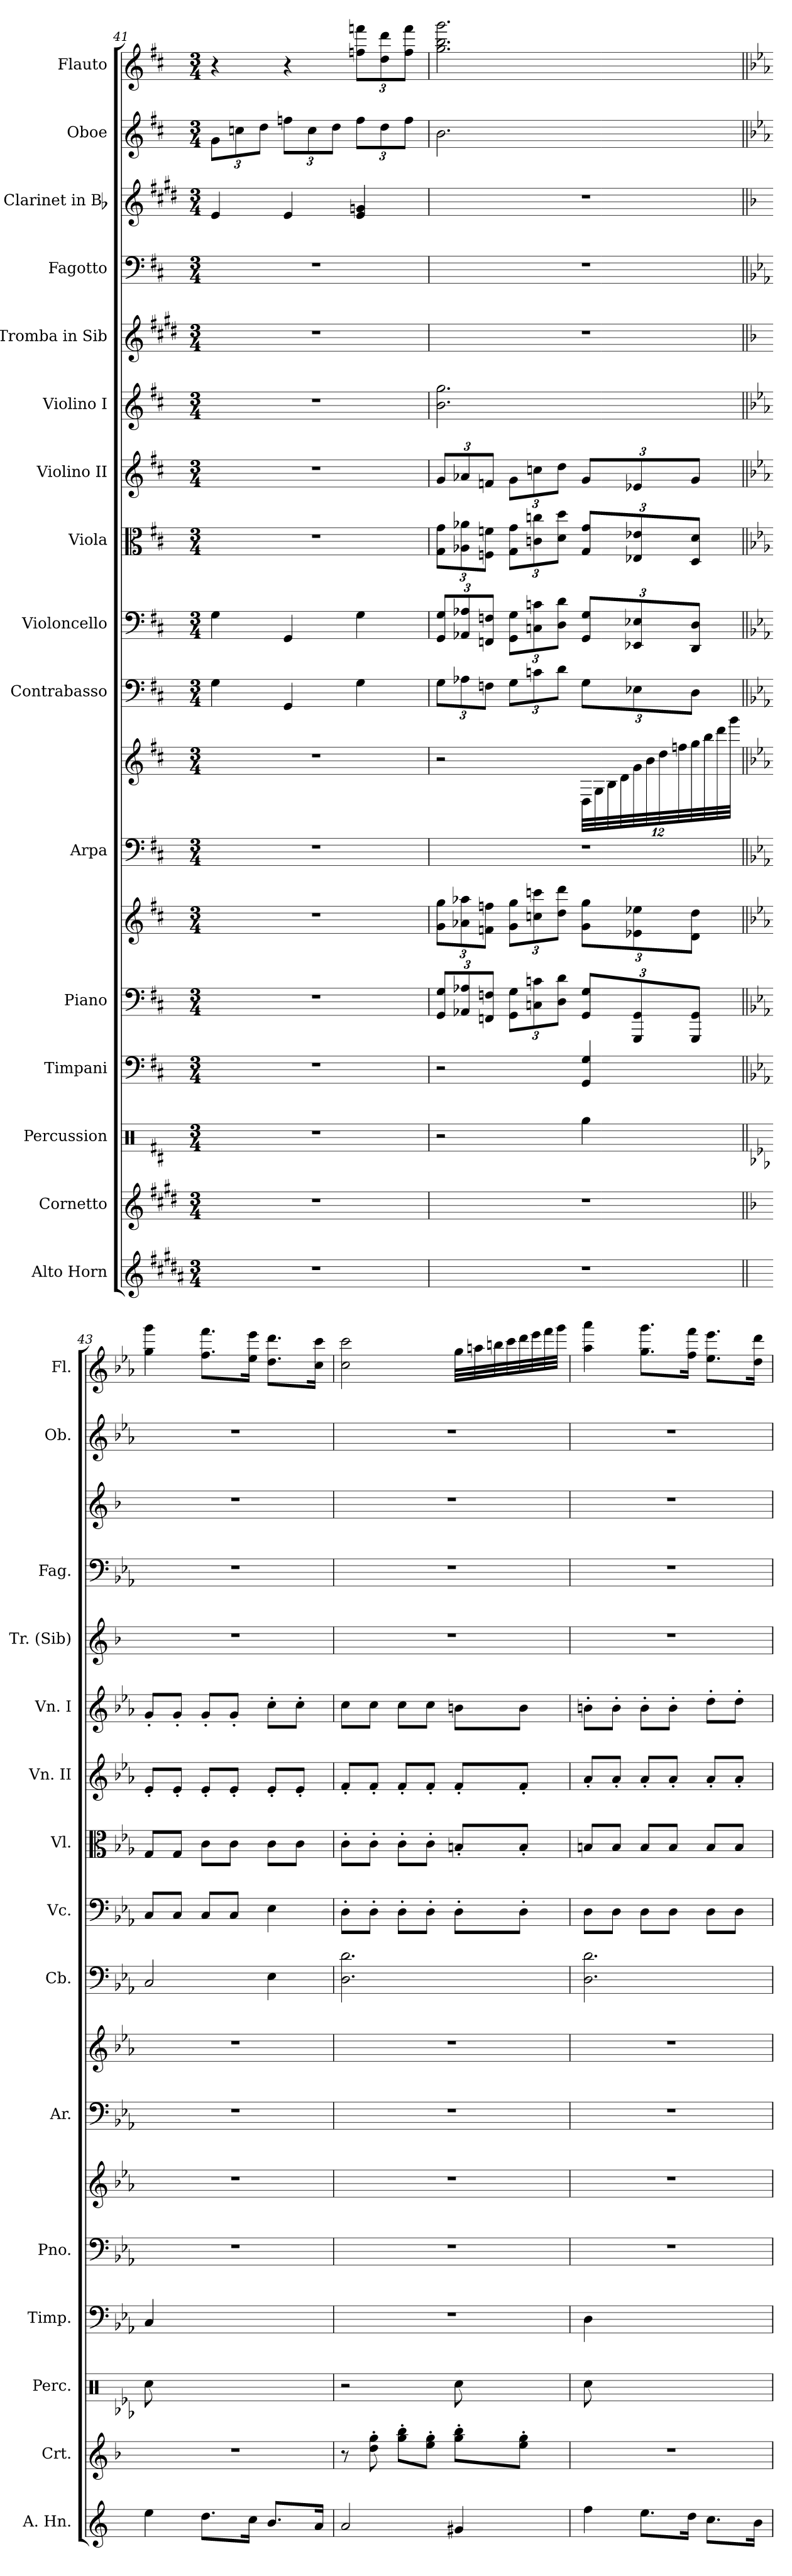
**kern	**kern	**kern	**kern	**kern	**kern	**kern	**kern	**kern	**kern	**kern	**kern	**kern	**kern	**kern	**kern	**kern	**kern
*part16	*part15	*part14	*part13	*part12	*part12	*part11	*part11	*part10	*part9	*part8	*part7	*part6	*part5	*part4	*part3	*part2	*part1
*staff18	*staff17	*staff16	*staff15	*staff14	*staff13	*staff12	*staff11	*staff10	*staff9	*staff8	*staff7	*staff6	*staff5	*staff4	*staff3	*staff2	*staff1
*I"Alto Horn	*I"Cornetto	*I"Percussion	*I"Timpani	*I"Piano	*	*I"Arpa	*	*I"Contrabasso	*I"Violoncello	*I"Viola	*I"Violino II	*I"Violino I	*I"Tromba in Sib	*I"Fagotto	*I"Clarinet in Bb	*I"Oboe	*I"Flauto
*I'A. Hn.	*I'Crt.	*I'Perc.	*I'Timp.	*I'Pno.	*	*I'Ar.	*	*I'Cb.	*I'Vc.	*I'Vl.	*I'Vn. II	*I'Vn. I	*I'Tr. (Sib)	*I'Fag.	*	*I'Ob.	*I'Fl.
*clefG2	*clefG2	*clefX	*clefF4	*clefF4	*clefG2	*clefF4	*clefG2	*clefF4	*clefF4	*clefC3	*clefG2	*clefG2	*clefG2	*clefF4	*clefG2	*clefG2	*clefG2
*ITrd5c9	*ITrd1c2	*	*	*	*	*	*	*ITrd7c12	*	*	*	*	*ITrd1c2	*	*ITrd1c2	*	*
*k[f#c#]	*k[f#c#]	*k[f#c#]	*k[f#c#]	*k[f#c#]	*k[f#c#]	*k[f#c#]	*k[f#c#]	*k[f#c#]	*k[f#c#]	*k[f#c#]	*k[f#c#]	*k[f#c#]	*k[f#c#]	*k[f#c#]	*k[f#c#]	*k[f#c#]	*k[f#c#]
*b:	*b:	*b:	*b:	*b:	*b:	*b:	*b:	*b:	*b:	*b:	*b:	*b:	*b:	*b:	*b:	*b:	*b:
*M3/4	*M3/4	*M3/4	*M3/4	*M3/4	*M3/4	*M3/4	*M3/4	*M3/4	*M3/4	*M3/4	*M3/4	*M3/4	*M3/4	*M3/4	*M3/4	*M3/4	*M3/4
=41	=41	=41	=41	=41	=41	=41	=41	=41	=41	=41	=41	=41	=41	=41	=41	=41	=41
2.r	2.r	2.r	2.r	2.r	2.r	2.r	2.r	4GG\	4G\	2.r	2.r	2.r	2.r	2.r	4d/	12g\L	4r
.	.	.	.	.	.	.	.	.	.	.	.	.	.	.	.	12ccn\	.
.	.	.	.	.	.	.	.	.	.	.	.	.	.	.	.	12dd\J	.
.	.	.	.	.	.	.	.	4GGG/	4GG/	.	.	.	.	.	4d/	12ffn\L	4r
.	.	.	.	.	.	.	.	.	.	.	.	.	.	.	.	12cc\	.
.	.	.	.	.	.	.	.	.	.	.	.	.	.	.	.	12dd\J	.
.	.	.	.	.	.	.	.	4GG\	4G\	.	.	.	.	.	4d/ 4fn/	12ff\L	12ffn\ 12fffn\L
.	.	.	.	.	.	.	.	.	.	.	.	.	.	.	.	12dd\	12dd\ 12ddd\
.	.	.	.	.	.	.	.	.	.	.	.	.	.	.	.	12ff\J	12ff\ 12fff\J
=42	=42	=42	=42	=42	=42	=42	=42	=42	=42	=42	=42	=42	=42	=42	=42	=42	=42
2.r	2.r	2r	2r	12GG/ 12G/L	12g\ 12gg\L	2.r	2r	12GG\L	12GG/ 12G/L	12G\ 12g\L	12g/L	2.b\ 2.gg\	2.r	2.r	2.r	2.b\	2.gg\ 2.bb\ 2.ggg\
.	.	.	.	12AA-X/ 12A-X/	12a-X\ 12aa-X\	.	.	12AA-X\	12AA-X/ 12A-X/	12A-X\ 12a-X\	12a-X/	.	.	.	.	.	.
.	.	.	.	12FFn/ 12Fn/J	12fn\ 12ffn\J	.	.	12FFn\J	12FFn/ 12Fn/J	12Fn\ 12fn\J	12fn/J	.	.	.	.	.	.
.	.	.	.	12GG\ 12G\L	12g\ 12gg\L	.	.	12GG\L	12GG\ 12G\L	12G\ 12g\L	12g\L	.	.	.	.	.	.
.	.	.	.	12Cn\ 12cn\	12ccn\ 12cccn\	.	.	12Cn\	12Cn\ 12cn\	12cn\ 12ccn\	12ccn\	.	.	.	.	.	.
.	.	.	.	12D\ 12d\J	12dd\ 12ddd\J	.	.	12D\J	12D\ 12d\J	12d\ 12dd\J	12dd\J	.	.	.	.	.	.
.	.	4Rgg\	4GG/ 4G/	12GG/ 12G/L	12g\ 12gg\L	.	48D\LLL	12GG\L	12GG/ 12G/L	12G/ 12g/L	12g/L	.	.	.	.	.	.
.	.	.	.	.	.	.	48G\	.	.	.	.	.	.	.	.	.	.
.	.	.	.	.	.	.	48B\	.	.	.	.	.	.	.	.	.	.
.	.	.	.	.	.	.	48d\	.	.	.	.	.	.	.	.	.	.
.	.	.	.	12GGG/ 12GG/	12e-X\ 12ee-X\	.	48g\	12EE-X\	12EE-X/ 12E-X/	12E-X/ 12e-X/	12e-X/	.	.	.	.	.	.
.	.	.	.	.	.	.	48b\	.	.	.	.	.	.	.	.	.	.
.	.	.	.	.	.	.	48dd\	.	.	.	.	.	.	.	.	.	.
.	.	.	.	.	.	.	48ffn\	.	.	.	.	.	.	.	.	.	.
.	.	.	.	12GGG/ 12GG/J	12d\ 12dd\J	.	48gg\	12DD\J	12DD/ 12D/J	12D/ 12d/J	12g/J	.	.	.	.	.	.
.	.	.	.	.	.	.	48bb\	.	.	.	.	.	.	.	.	.	.
.	.	.	.	.	.	.	48ddd\	.	.	.	.	.	.	.	.	.	.
.	.	.	.	.	.	.	48ggg\JJJ	.	.	.	.	.	.	.	.	.	.
!!LO:PB:g=z
=43||	=43||	=43||	=43||	=43||	=43||	=43||	=43||	=43||	=43||	=43||	=43||	=43||	=43||	=43||	=43||	=43||	=43||
*k[b-e-a-]	*k[b-e-a-]	*k[b-e-a-]	*k[b-e-a-]	*k[b-e-a-]	*k[b-e-a-]	*k[b-e-a-]	*k[b-e-a-]	*k[b-e-a-]	*k[b-e-a-]	*k[b-e-a-]	*k[b-e-a-]	*k[b-e-a-]	*k[b-e-a-]	*k[b-e-a-]	*k[b-e-a-]	*k[b-e-a-]	*k[b-e-a-]
*c:	*c:	*c:	*c:	*c:	*c:	*c:	*c:	*c:	*c:	*c:	*c:	*c:	*c:	*c:	*c:	*c:	*c:
4g\	2.r	8Rcc\	4C/	2.r	2.r	2.r	2.r	2CC/	8C/L	8G/L	8e-'</L	8g'</L	2.r	2.r	2.r	2.r	4gg\ 4ggg\
.	.	2ryy	.	.	.	.	.	.	8C/J	8G/J	8e-'</J	8g'</J	.	.	.	.	.
8.f\L	.	.	2ryy	.	.	.	.	.	8C/L	8c\L	8e-'</L	8g'</L	.	.	.	.	8.ff\ 8.fff\L
.	.	.	.	.	.	.	.	.	8C/J	8c\J	8e-'</J	8g'</J	.	.	.	.	.
16e-\Jk	.	.	.	.	.	.	.	.	.	.	.	.	.	.	.	.	16ee-\ 16eee-\Jk
8.d/L	.	.	.	.	.	.	.	4EE-\	4E-\	8c\L	8e-'</L	8cc'>\L	.	.	.	.	8.dd\ 8.ddd\L
.	.	8ryy	.	.	.	.	.	.	.	8c\J	8e-'</J	8cc'>\J	.	.	.	.	.
16c/Jk	.	.	.	.	.	.	.	.	.	.	.	.	.	.	.	.	16cc\ 16ccc\Jk
=44	=44	=44	=44	=44	=44	=44	=44	=44	=44	=44	=44	=44	=44	=44	=44	=44	=44
2c/	8r	2r	2.r	2.r	2.r	2.r	2.r	2.DD\ 2.D\	8D'>\L	8c'>\L	8f'</L	8cc\L	2.r	2.r	2.r	2.r	2cc\ 2ccc\
.	8cc\'> 8ff\'>	.	.	.	.	.	.	.	8D'>\J	8c'>\J	8f'</J	8cc\J	.	.	.	.	.
.	8ff\'> 8aa-\'>L	.	.	.	.	.	.	.	8D'>\L	8c'>\L	8f'</L	8cc\L	.	.	.	.	.
.	8dd\'> 8ff\'>J	.	.	.	.	.	.	.	8D'>\J	8c'>\J	8f'</J	8cc\J	.	.	.	.	.
4Bn/	8ff\'> 8aa-\'>L	8Rcc\	.	.	.	.	.	.	8D'>\L	8Bn'</L	8f'</L	8bn\L	.	.	.	.	32gg\LLL
.	.	.	.	.	.	.	.	.	.	.	.	.	.	.	.	.	32aan\
.	.	.	.	.	.	.	.	.	.	.	.	.	.	.	.	.	32bbn\
.	.	.	.	.	.	.	.	.	.	.	.	.	.	.	.	.	32ccc\
.	8dd\'> 8ff\'>J	8ryy	.	.	.	.	.	.	8D'>\J	8B'</J	8f'</J	8b\J	.	.	.	.	32ddd\
.	.	.	.	.	.	.	.	.	.	.	.	.	.	.	.	.	32eee-\
.	.	.	.	.	.	.	.	.	.	.	.	.	.	.	.	.	32fff\
.	.	.	.	.	.	.	.	.	.	.	.	.	.	.	.	.	32ggg\JJJ
=45	=45	=45	=45	=45	=45	=45	=45	=45	=45	=45	=45	=45	=45	=45	=45	=45	=45
4a-\	2.r	8Rcc\	4D\	2.r	2.r	2.r	2.r	2.DD\ 2.D\	8D\L	8Bn/L	8a-'</L	8bn'>\L	2.r	2.r	2.r	2.r	4aa-\ 4aaa-\
.	.	2ryy	.	.	.	.	.	.	8D\J	8B/J	8a-'</J	8b'>\J	.	.	.	.	.
8.g\L	.	.	2ryy	.	.	.	.	.	8D\L	8B/L	8a-'</L	8b'>\L	.	.	.	.	8.gg\ 8.ggg\L
.	.	.	.	.	.	.	.	.	8D\J	8B/J	8a-'</J	8b'>\J	.	.	.	.	.
16f\Jk	.	.	.	.	.	.	.	.	.	.	.	.	.	.	.	.	16ff\ 16fff\Jk
8.e-\L	.	.	.	.	.	.	.	.	8D\L	8B/L	8a-'</L	8dd'>\L	.	.	.	.	8.ee-\ 8.eee-\L
.	.	8ryy	.	.	.	.	.	.	8D\J	8B/J	8a-'</J	8dd'>\J	.	.	.	.	.
16d\Jk	.	.	.	.	.	.	.	.	.	.	.	.	.	.	.	.	16dd\ 16ddd\Jk
=	=	=	=	=	=	=	=	=	=	=	=	=	=	=	=	=	=
*-	*-	*-	*-	*-	*-	*-	*-	*-	*-	*-	*-	*-	*-	*-	*-	*-	*-
